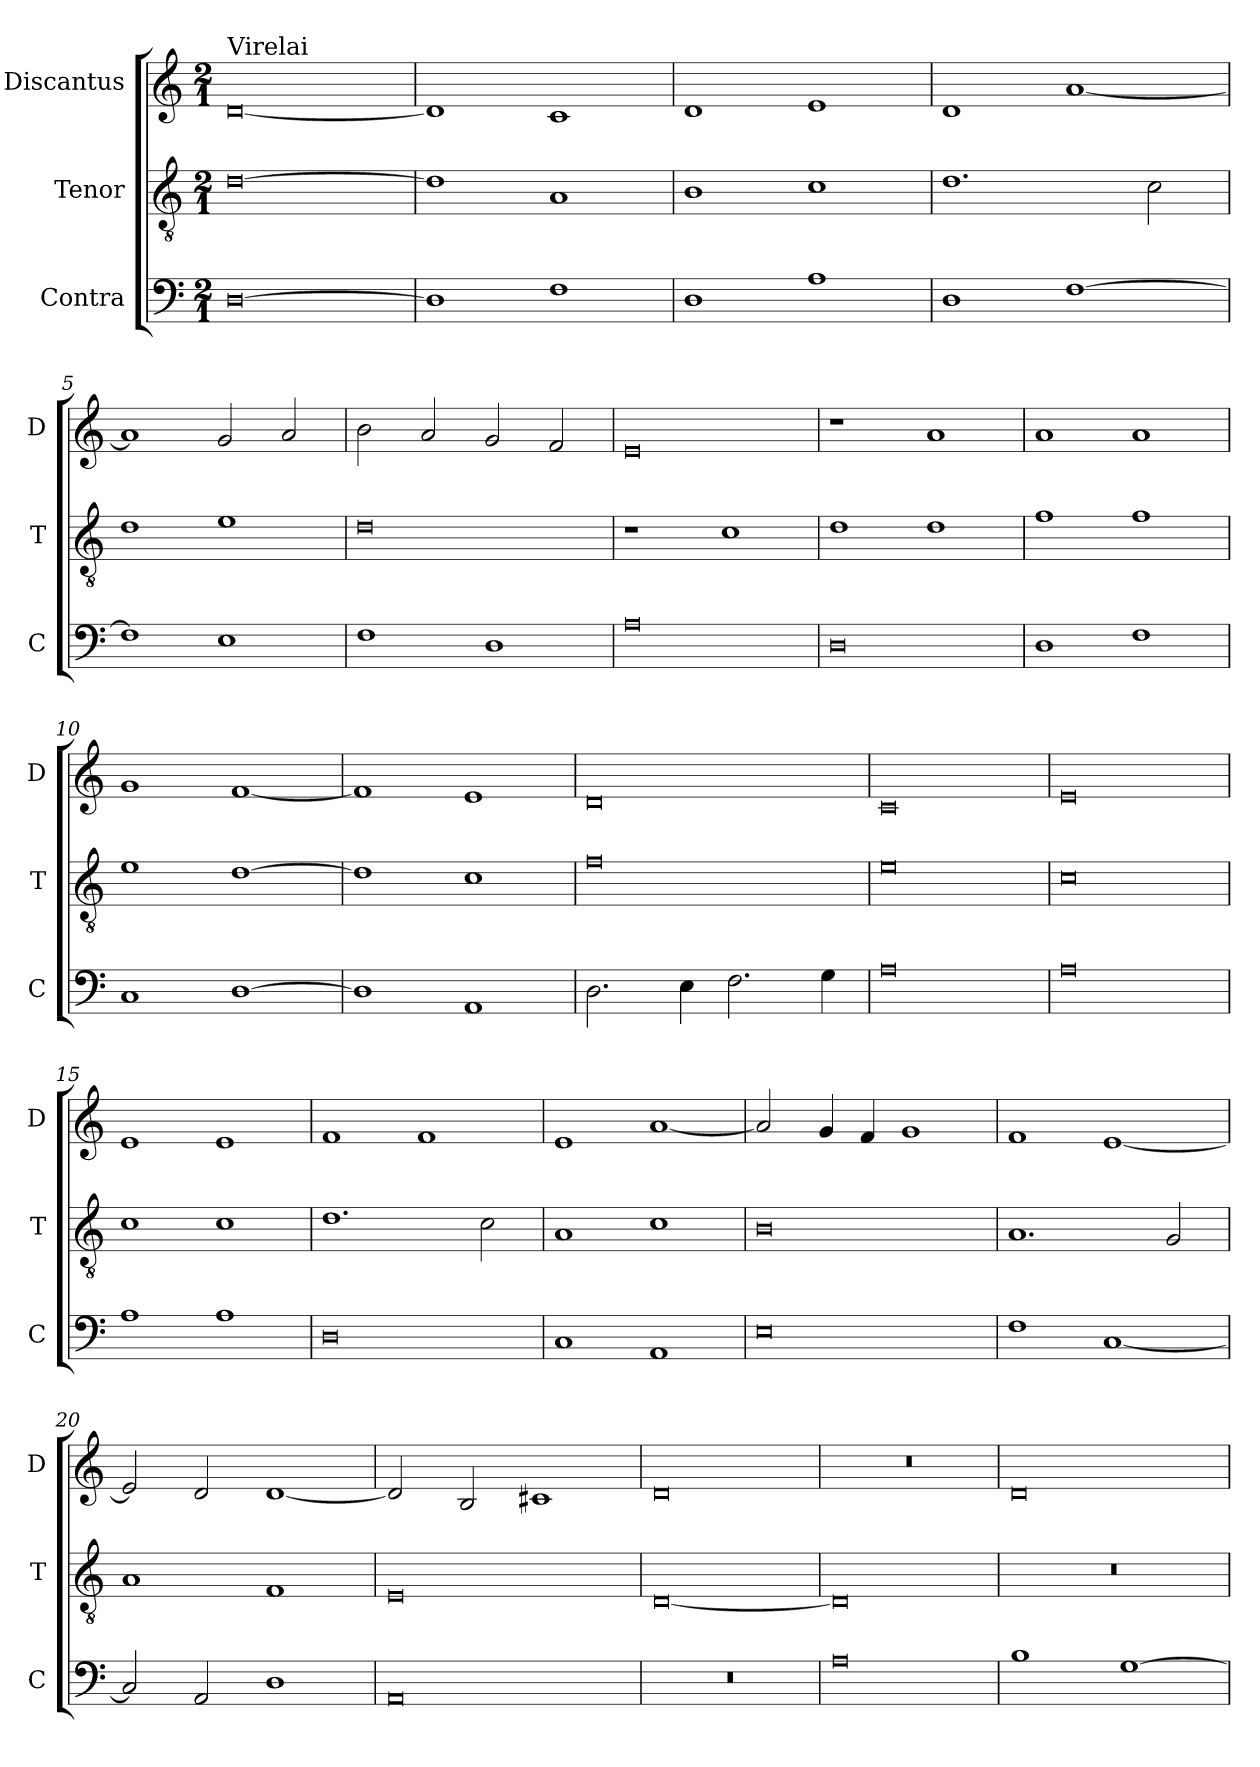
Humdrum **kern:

**kern	**kern	**kern
*part3	*part2	*part1
*staff3	*staff2	*staff1
*I"Contra	*I"Tenor	*I"Discantus
*I'C	*I'T	*I'D
*clefF4	*clefGv2	*clefG2
*k[]	*k[]	*k[]
*M2/1	*M2/1	*M2/1
=1	=1	=1
!	!	!LO:TX:a:t=Virelai
[0D	[0d	[0d
=2	=2	=2
1D]	1d]	1d]
1F	1A	1c
=3	=3	=3
1D	1B	1d
1A	1c	1e
=4	=4	=4
1D	1.d	1d
[1F	.	[1a
.	2c\	.
=5	=5	=5
1F]	1d	1a]
1E	1e	2g/
.	.	2a/
=6	=6	=6
1F	0d	2b\
.	.	2a/
1D	.	2g/
.	.	2f/
=7	=7	=7
0A	1r	0e
.	1c	.
=8	=8	=8
0D	1d	1r
.	1d	1a
=9	=9	=9
1D	1f	1a
1F	1f	1a
=10	=10	=10
1C	1e	1g
[1D	[1d	[1f
=11	=11	=11
1D]	1d]	1f]
1AA	1c	1e
=12	=12	=12
2.D\	0f	0d
4E\	.	.
2.F\	.	.
4G\	.	.
=13	=13	=13
0A	0e	0c
=14	=14	=14
0A	0c	0e
=15	=15	=15
1A	1c	1e
1A	1c	1e
=16	=16	=16
0D	1.d	1f
.	.	1f
.	2c\	.
=17	=17	=17
1C	1A	1e
1AA	1c	[1a
=18	=18	=18
0E	0B	2a/]
.	.	4g/
.	.	4f/
.	.	1g
=19	=19	=19
1F	1.A	1f
[1C	.	[1e
.	2G/	.
=20	=20	=20
2C/]	1A	2e/]
2AA/	.	2d/
1D	1F	[1d
=21	=21	=21
0AA	0E	2d/]
.	.	2B/
.	.	1c#X
=22	=22	=22
0r	[0D	0d
=23	=23	=23
0A	0D]	0r
=24	=24	=24
1B	0r	0d
[1G	.	.
=	=	=
*-	*-	*-
